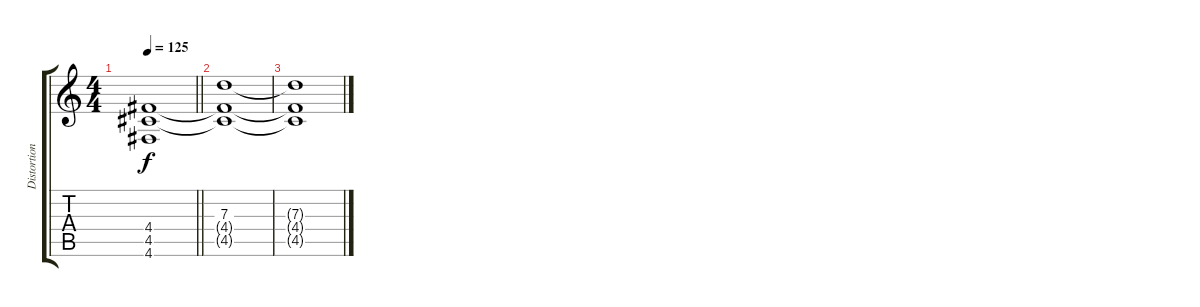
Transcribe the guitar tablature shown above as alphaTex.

\track ("Distortion Guitar 1" "Distortion") {instrument overdrivenguitar}
\staff {score tabs}
\tuning (E4 B3 G3 D3 A2 D2) {hide}
\ts (4 4)
\tempo 125
\clef g2
\barLineRight lightlight
\ks c
(4.4 4.5 4.6).1{dy f} |
(7.3{t} 4.4{t} 4.5{t}).1 |
(7.3{t} 4.4{t} 4.5{t}).1
